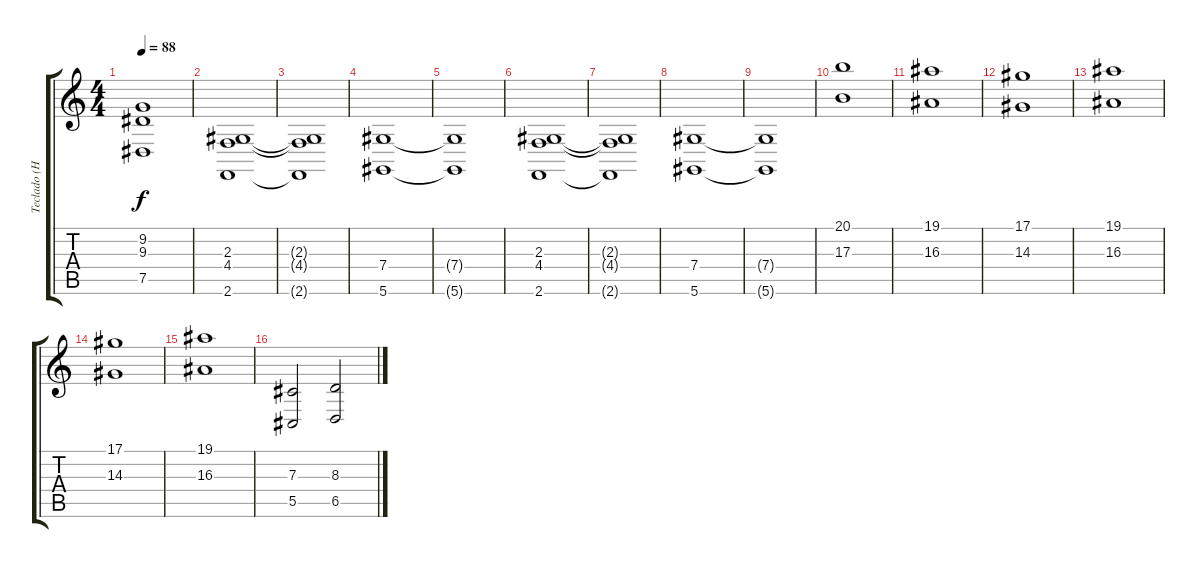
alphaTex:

\track ("Teclado (Hugo Bistolfi)" "Teclado (H") {instrument synthstrings1}
\staff {score tabs}
\tuning (Eb4 Bb3 Gb3 Db3 Ab2 Eb2) {hide}
\ts (4 4)
\tempo 88
\clef g2
\ks c
(9.2 9.3 7.5).1{dy f} |
(2.3 4.4 2.6).1 |
(2.3{t} 4.4{t} 2.6{t}).1 |
(7.4 5.6).1 |
(7.4{t} 5.6{t}).1 |
(2.3 4.4 2.6).1 |
(2.3{t} 4.4{t} 2.6{t}).1 |
(7.4 5.6).1 |
(7.4{t} 5.6{t}).1 |
(20.1 17.3).1 |
(19.1 16.3).1 |
(17.1 14.3).1 |
(19.1 16.3).1 |
(17.1 14.3).1 |
(19.1 16.3).1 |
(7.3 5.5).2 (8.3 6.5).2
